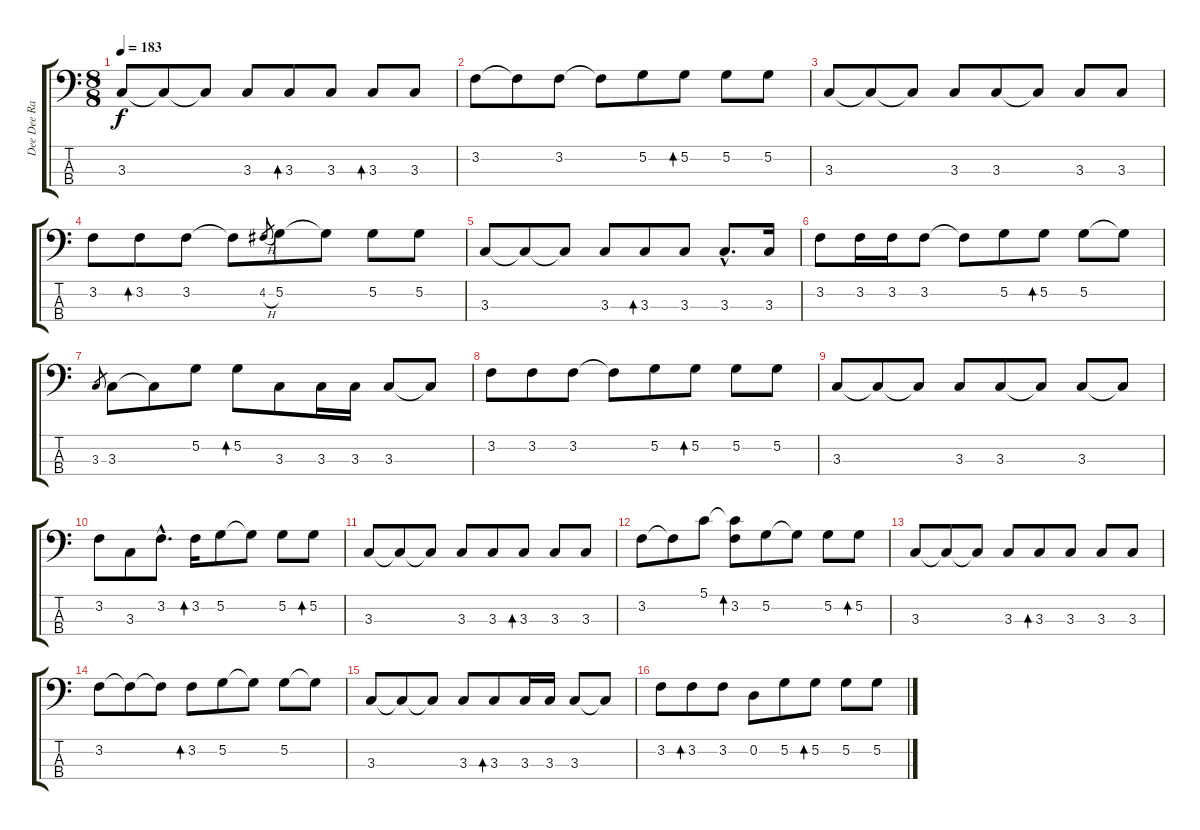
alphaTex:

\track ("Dee Dee Ramone - Bass" "Dee Dee Ra") {instrument electricbasspick}
\staff {score tabs}
\tuning (G2 D2 A1 E1) {hide}
\ts (8 8)
\tempo 183
\clef f4
\ks c
3.3.8{dy f} 3.3{t}.8 3.3{t}.8 3.3.8 3.3.8{bd 240} 3.3.8 3.3.8{bd 240} 3.3.8 |
3.2.8 3.2{t}.8 3.2.8 3.2{t}.8 5.2.8 5.2.8{bd 240} 5.2.8 5.2.8 |
3.3.8 3.3{t}.8 3.3{t}.8 3.3.8 3.3.8 3.3{t}.8 3.3.8 3.3.8 |
3.2.8 3.2.8{bd 240} 3.2.8 3.2{t}.8 4.2{h}.8{gr} 5.2.8 5.2{t}.8 5.2.8 5.2.8 |
3.3.8 3.3{t}.8 3.3{t}.8 3.3.8 3.3.8{bd 240} 3.3.8 3.3{hac}.8{d} 3.3.16 |
3.2.8 3.2.16 3.2.16 3.2.8 3.2{t}.8 5.2.8 5.2.8{bd 240} 5.2.8 5.2{t}.8 |
3.3.8{gr} 3.3.8 3.3{t}.8 5.2.8 5.2.8{bd 240} 3.3.8 3.3.16 3.3.16 3.3.8 3.3{t}.8 |
3.2.8 3.2.8 3.2.8 3.2{t}.8 5.2.8 5.2.8{bd 240} 5.2.8 5.2.8 |
3.3.8 3.3{t}.8 3.3{t}.8 3.3.8 3.3.8 3.3{t}.8 3.3.8 3.3{t}.8 |
3.2.8 3.3.8 3.2{hac}.8{d} 3.2.16{bd 240} 5.2.8 5.2{t}.8 5.2.8 5.2.8{bd 240} |
3.3.8 3.3{t}.8 3.3{t}.8 3.3.8 3.3.8 3.3.8{bd 240} 3.3.8 3.3.8 |
3.2.8 3.2{t}.8 5.1.8 (5.1{t} 3.2).8{bd 240} 5.2.8 5.2{t}.8 5.2.8 5.2.8{bd 240} |
3.3.8 3.3{t}.8 3.3{t}.8 3.3.8 3.3.8{bd 240} 3.3.8 3.3.8 3.3.8 |
3.2.8 3.2{t}.8 3.2{t}.8 3.2.8{bd 240} 5.2.8 5.2{t}.8 5.2.8 5.2{t}.8 |
3.3.8 3.3{t}.8 3.3{t}.8 3.3.8 3.3.8{bd 240} 3.3.16 3.3.16 3.3.8 3.3{t}.8 |
3.2.8 3.2.8{bd 240} 3.2.8 0.2.8 5.2.8 5.2.8{bd 240} 5.2.8 5.2.8
